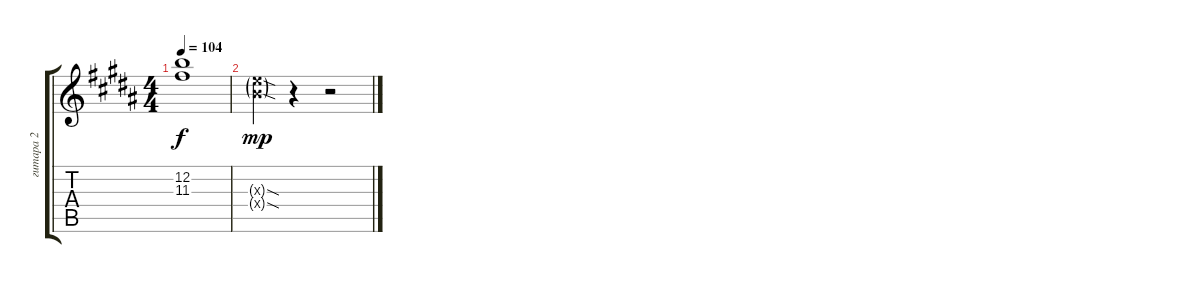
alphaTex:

\track ("гитара 2" "гитара 2") {instrument distortionguitar}
\staff {score tabs}
\tuning (E4 B3 G3 D3 A2 E2) {hide}
\ts (4 4)
\tempo 104
\clef g2
\ks g#minor
(12.2{t} 11.3{t}).1{dy f} |
(9.3{sod g x} 9.4{sod g x}).4{dy mp} r.4 r.2
